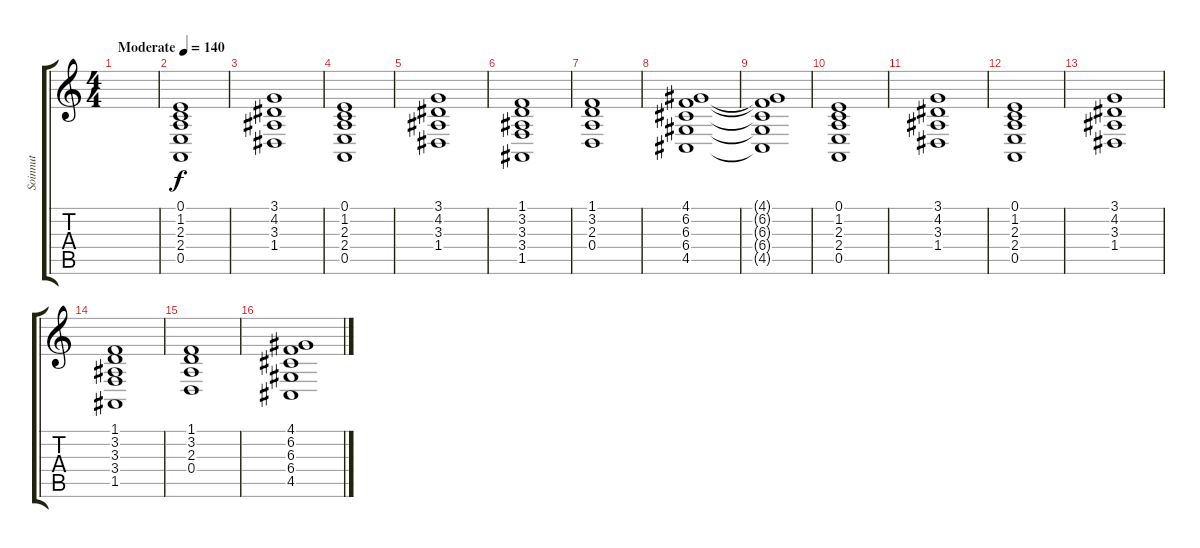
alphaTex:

\track ("Soinnut" "Soinnut") {instrument brasssection}
\staff {score tabs}
\tuning (E4 B3 G3 D3 A2 E2) {hide}
\ts (4 4)
\tempo (140 "Moderate")
\clef g2
\ks c
|
(0.1 1.2 2.3 2.4 0.5).1 |
(3.1 4.2 3.3 1.4).1 |
(0.1 1.2 2.3 2.4 0.5).1 |
(3.1 4.2 3.3 1.4).1 |
(1.1 3.2 3.3 3.4 1.5).1 |
(1.1 3.2 2.3 0.4).1 |
(4.1 6.2 6.3 6.4 4.5).1 |
(4.1{t} 6.2{t} 6.3{t} 6.4{t} 4.5{t}).1 |
(0.1 1.2 2.3 2.4 0.5).1 |
(3.1 4.2 3.3 1.4).1 |
(0.1 1.2 2.3 2.4 0.5).1 |
(3.1 4.2 3.3 1.4).1 |
(1.1 3.2 3.3 3.4 1.5).1 |
(1.1 3.2 2.3 0.4).1 |
(4.1 6.2 6.3 6.4 4.5).1
